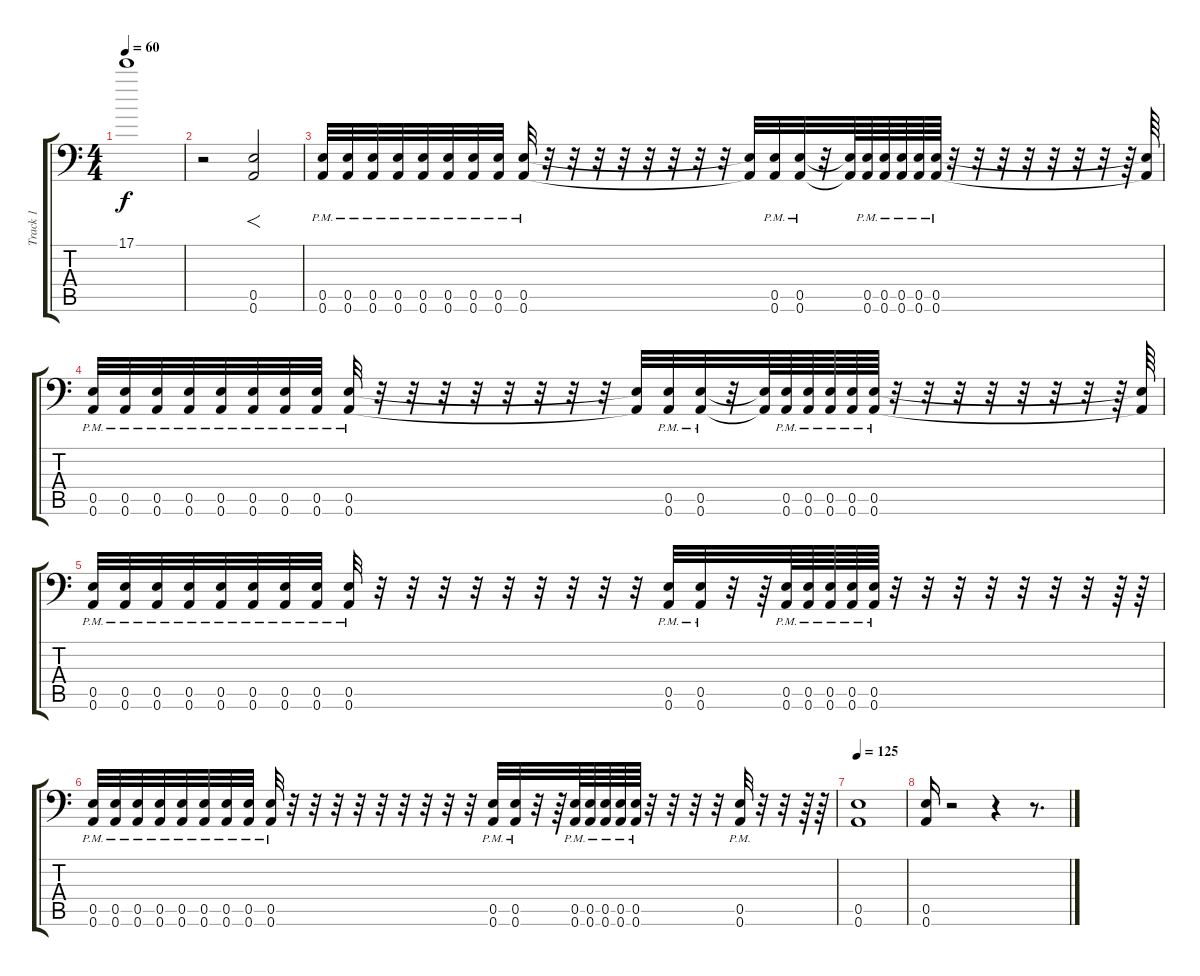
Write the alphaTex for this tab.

\track ("Track 1" "Track 1") {instrument overdrivenguitar}
\staff {score tabs}
\tuning (B3 Gb3 D3 A2 E2 A1) {hide}
\ts (4 4)
\tempo 60
\clef f4
\ks c
17.1.1{dy f} |
r.2 (0.5 0.6).2{f} |
(0.5{pm} 0.6{pm}).32 (0.5{pm} 0.6{pm}).32 (0.5{pm} 0.6{pm}).32 (0.5{pm} 0.6{pm}).32 (0.5{pm} 0.6{pm}).32 (0.5{pm} 0.6{pm}).32 (0.5{pm} 0.6{pm}).32 (0.5{pm} 0.6{pm}).32 (0.5{pm} 0.6).32 r.32 r.32 r.32 r.32 r.32 r.32 r.32 r.32 (0.5{t} 0.6{t}).32 (0.5{pm} 0.6{pm}).32 (0.5{pm} 0.6{pm}).32 r.32 (0.5{t} 0.6{t}).64 (0.5{pm} 0.6{pm}).64 (0.5{pm} 0.6{pm}).64 (0.5{pm} 0.6{pm}).64 (0.5{pm} 0.6{pm}).64 (0.5{pm} 0.6{pm}).64 r.32 r.32 r.32 r.32 r.32 r.32 r.32 r.64 (0.5{t} 0.6{t}).64 |
(0.5{pm} 0.6{pm}).32 (0.5{pm} 0.6{pm}).32 (0.5{pm} 0.6{pm}).32 (0.5{pm} 0.6{pm}).32 (0.5{pm} 0.6{pm}).32 (0.5{pm} 0.6{pm}).32 (0.5{pm} 0.6{pm}).32 (0.5{pm} 0.6{pm}).32 (0.5{pm} 0.6{pm}).32 r.32 r.32 r.32 r.32 r.32 r.32 r.32 r.32 (0.5{t} 0.6{t}).32 (0.5{pm} 0.6{pm}).32 (0.5{pm} 0.6{pm}).32 r.32 (0.5{t} 0.6{t}).64 (0.5{pm} 0.6{pm}).64 (0.5{pm} 0.6{pm}).64 (0.5{pm} 0.6{pm}).64 (0.5{pm} 0.6{pm}).64 (0.5{pm} 0.6{pm}).64 r.32 r.32 r.32 r.32 r.32 r.32 r.32 r.64 (0.5{t} 0.6{t}).64 |
(0.5{pm} 0.6{pm}).32 (0.5{pm} 0.6{pm}).32 (0.5{pm} 0.6{pm}).32 (0.5{pm} 0.6{pm}).32 (0.5{pm} 0.6{pm}).32 (0.5{pm} 0.6{pm}).32 (0.5{pm} 0.6{pm}).32 (0.5{pm} 0.6{pm}).32 (0.5{pm} 0.6{pm}).32 r.32 r.32 r.32 r.32 r.32 r.32 r.32 r.32 r.32 (0.5{pm} 0.6{pm}).32 (0.5{pm} 0.6{pm}).32 r.32 r.64 (0.5{pm} 0.6{pm}).64 (0.5{pm} 0.6{pm}).64 (0.5{pm} 0.6{pm}).64 (0.5{pm} 0.6{pm}).64 (0.5{pm} 0.6{pm}).64 r.32 r.32 r.32 r.32 r.32 r.32 r.32 r.64 r.64 |
(0.5{pm} 0.6{pm}).32 (0.5{pm} 0.6{pm}).32 (0.5{pm} 0.6{pm}).32 (0.5{pm} 0.6{pm}).32 (0.5{pm} 0.6{pm}).32 (0.5{pm} 0.6{pm}).32 (0.5{pm} 0.6{pm}).32 (0.5{pm} 0.6{pm}).32 (0.5{pm} 0.6{pm}).32 r.32 r.32 r.32 r.32 r.32 r.32 r.32 r.32 r.32 (0.5{pm} 0.6{pm}).32 (0.5{pm} 0.6{pm}).32 r.32 r.64 (0.5{pm} 0.6{pm}).64 (0.5{pm} 0.6{pm}).64 (0.5{pm} 0.6{pm}).64 (0.5{pm} 0.6{pm}).64 (0.5{pm} 0.6{pm}).64 r.32 r.32 r.32 r.32 (0.5{pm} 0.6{pm}).32 r.32 r.32 r.64 r.64 |
\tempo 125
(0.5 0.6).1 |
(0.5 0.6).16 r.2 r.4 r.8{d}
